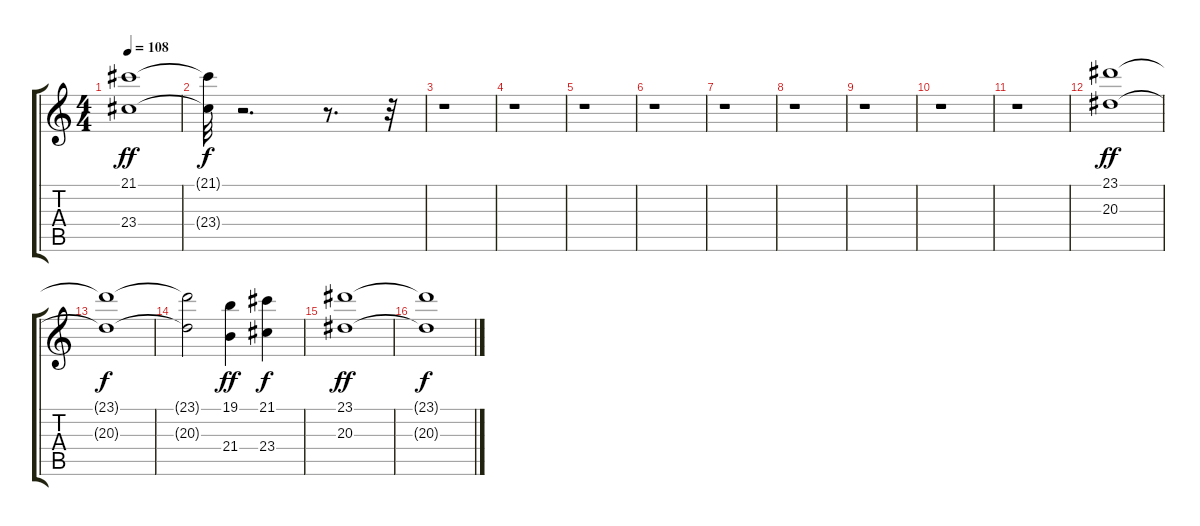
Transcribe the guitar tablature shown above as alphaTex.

\track "" {instrument stringensemble1}
\staff {score tabs}
\tuning (E4 B3 G3 D3 A2 E2) {hide}
\ts (4 4)
\tempo 108
\clef g2
\ks c
(21.1 23.4).1{dy ff} |
(21.1{t} 23.4{t}).32{dy f} r.2{d} r.8{d} r.32 |
r.1 |
r.1 |
r.1 |
r.1 |
r.1 |
r.1 |
r.1 |
r.1 |
r.1 |
(23.1 20.3).1{dy ff} |
(23.1{t} 20.3{t}).1{dy f} |
(23.1{t} 20.3{t}).2 (19.1 21.4).4{dy ff} (21.1 23.4).4{dy f} |
(23.1 20.3).1{dy ff} |
(23.1{t} 20.3{t}).1{dy f}
